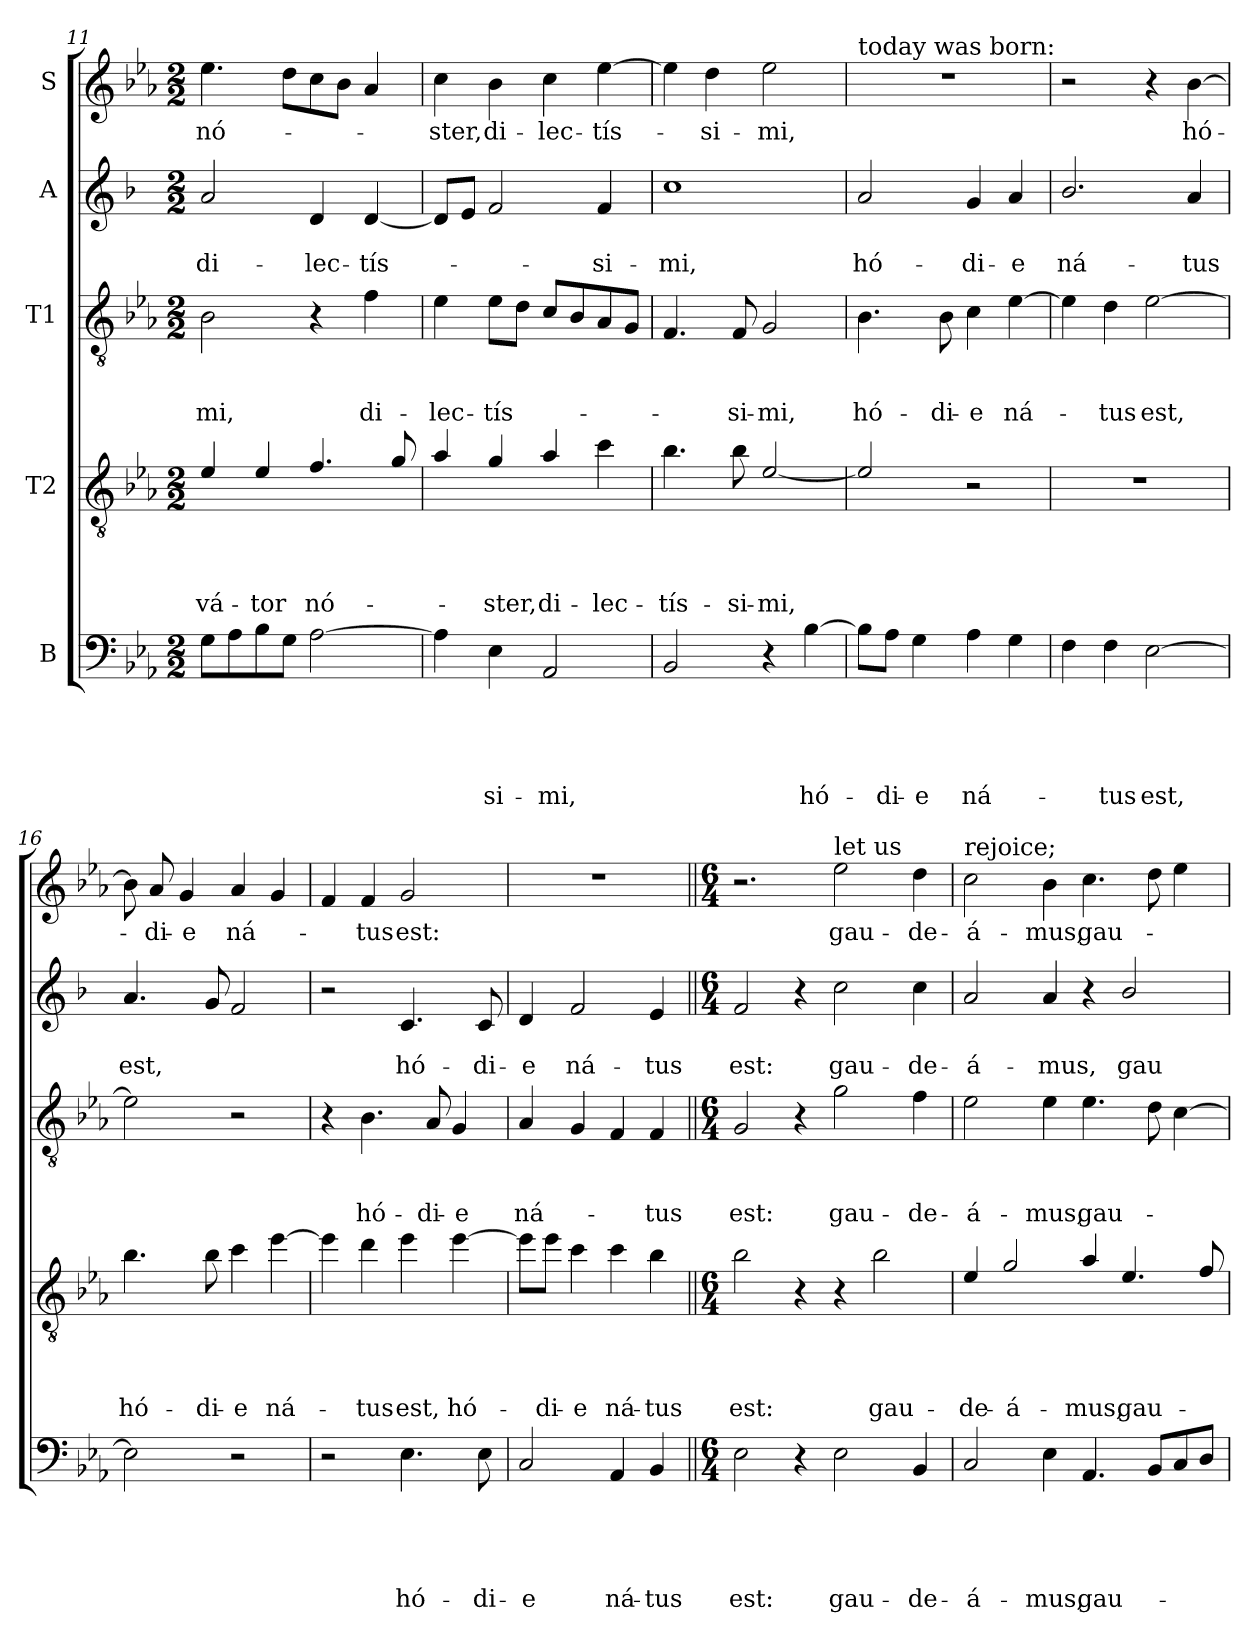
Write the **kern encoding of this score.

**kern	**text	**text	**text	**text	**text	**kern	**text	**text	**text	**text	**kern	**text	**text	**text	**kern	**text	**text	**kern	**text
*part5	*part5	*part5	*part5	*part5	*part5	*part4	*part4	*part4	*part4	*part4	*part3	*part3	*part3	*part3	*part2	*part2	*part2	*part1	*part1
*staff5	*staff5	*staff5	*staff5	*staff5	*staff5	*staff4	*staff4	*staff4	*staff4	*staff4	*staff3	*staff3	*staff3	*staff3	*staff2	*staff2	*staff2	*staff1	*staff1
*I"B	*	*	*	*	*	*I"T2	*	*	*	*	*I"T1	*	*	*	*I"A	*	*	*I"S	*
!!LO:LB:g=z
*clefF4	*	*	*	*	*	*clefGv2	*	*	*	*	*clefGv2	*	*	*	*clefG2	*	*	*clefG2	*
*	*	*	*	*	*	*ITrd8c14	*	*	*	*	*	*	*	*	*ITrd1c2	*	*	*	*
*k[b-e-a-]	*	*	*	*	*	*k[b-e-a-]	*	*	*	*	*k[b-e-a-]	*	*	*	*k[b-e-a-]	*	*	*k[b-e-a-]	*
*E-:	*	*	*	*	*	*E-:	*	*	*	*	*E-:	*	*	*	*E-:	*	*	*E-:	*
*M2/2	*	*	*	*	*	*M2/2	*	*	*	*	*M2/2	*	*	*	*M2/2	*	*	*M2/2	*
=11	=11	=11	=11	=11	=11	=11	=11	=11	=11	=11	=11	=11	=11	=11	=11	=11	=11	=11	=11
!	!	!	!	!	!	!	!	!	!	!LO:LY:b	!	!	!	!LO:LY:b	!	!	!LO:LY:b	!	!LO:LY:b
8G\L	.	.	.	.	.	4E-/	.	.	.	-vá-	2B-\	.	.	-mi,	2g/	.	di-	4.ee-\	nó-
8A-\	.	.	.	.	.	.	.	.	.	.	.	.	.	.	.	.	.	.	.
!	!	!	!	!	!	!	!	!	!	!LO:LY:b	!	!	!	!	!	!	!	!	!
8B-\	.	.	.	.	.	4E-/	.	.	.	-tor	.	.	.	.	.	.	.	.	.
8G\J	.	.	.	.	.	.	.	.	.	.	.	.	.	.	.	.	.	8dd\L	.
!	!	!	!	!	!	!	!	!	!	!LO:LY:b	!	!	!	!	!	!	!LO:LY:b	!	!
[2A-\	.	.	.	.	.	4.F/	.	.	.	nó-	4r	.	.	.	4c/	.	-lec-	8cc\	.
.	.	.	.	.	.	.	.	.	.	.	.	.	.	.	.	.	.	8b-\J	.
!	!	!	!	!	!	!	!	!	!	!	!	!	!	!LO:LY:b	!	!	!LO:LY:b	!	!
.	.	.	.	.	.	.	.	.	.	.	4f\	.	.	di-	[4c/	.	-tís-	4a-/	.
.	.	.	.	.	.	8G/	.	.	.	.	.	.	.	.	.	.	.	.	.
=12	=12	=12	=12	=12	=12	=12	=12	=12	=12	=12	=12	=12	=12	=12	=12	=12	=12	=12	=12
!	!	!	!	!	!	!	!	!	!	!	!	!	!	!LO:LY:b	!	!	!	!	!LO:LY:b
4A-\]	.	.	.	.	.	4A-/	.	.	.	.	4e-\	.	.	-lec-	8c/L]	.	.	4cc\	-ster,
.	.	.	.	.	.	.	.	.	.	.	.	.	.	.	8d/J	.	.	.	.
!	!	!	!	!	!LO:LY:b	!	!	!	!	!LO:LY:b	!	!	!	!LO:LY:b	!	!	!	!	!LO:LY:b
4E-\	.	.	.	.	-si-	4G/	.	.	.	-ster,	8e-\L	.	.	-tís-	2e-/	.	.	4b-\	di-
.	.	.	.	.	.	.	.	.	.	.	8d\J	.	.	.	.	.	.	.	.
!	!	!	!	!	!LO:LY:b	!	!	!	!	!LO:LY:b	!	!	!	!	!	!	!	!	!LO:LY:b
2AA-/	.	.	.	.	-mi,	4A-/	.	.	.	di-	8c/L	.	.	.	.	.	.	4cc\	-lec-
.	.	.	.	.	.	.	.	.	.	.	8B-/	.	.	.	.	.	.	.	.
!	!	!	!	!	!	!	!	!	!	!LO:LY:b	!	!	!	!	!	!	!LO:LY:b	!	!LO:LY:b
.	.	.	.	.	.	4c\	.	.	.	-lec-	8A-/	.	.	.	4e-/	.	-si-	[4ee-\	-tís-
.	.	.	.	.	.	.	.	.	.	.	8G/J	.	.	.	.	.	.	.	.
=13	=13	=13	=13	=13	=13	=13	=13	=13	=13	=13	=13	=13	=13	=13	=13	=13	=13	=13	=13
!	!	!	!	!	!	!	!	!	!	!LO:LY:b	!	!	!	!	!	!	!LO:LY:b	!	!
2BB-/	.	.	.	.	.	4.B-\	.	.	.	-tís-	4.F/	.	.	.	1b-	.	-mi,	4ee-\]	.
!	!	!	!	!	!	!	!	!	!	!	!	!	!	!	!	!	!	!	!LO:LY:b
.	.	.	.	.	.	.	.	.	.	.	.	.	.	.	.	.	.	4dd\	-si-
!	!	!	!	!	!	!	!	!	!	!LO:LY:b	!	!	!	!LO:LY:b	!	!	!	!	!
.	.	.	.	.	.	8B-\	.	.	.	-si-	8F/	.	.	-si-	.	.	.	.	.
!	!	!	!	!	!	!	!	!	!	!LO:LY:b	!	!	!	!LO:LY:b	!	!	!	!	!LO:LY:b
4r	.	.	.	.	.	[2E-/	.	.	.	-mi,	2G/	.	.	-mi,	.	.	.	2ee-\	-mi,
!	!	!	!	!	!LO:LY:b	!	!	!	!	!	!	!	!	!	!	!	!	!	!
[4B-\	.	.	.	.	hó-	.	.	.	.	.	.	.	.	.	.	.	.	.	.
=14	=14	=14	=14	=14	=14	=14	=14	=14	=14	=14	=14	=14	=14	=14	=14	=14	=14	=14	=14
!	!	!	!	!	!	!	!	!	!	!	!	!	!	!	!	!	!	!LO:TX:a:t=today was born&colon;	!
!	!	!	!	!	!	!	!	!	!	!	!	!	!	!LO:LY:b	!	!	!LO:LY:b	!	!
8B-\L]	.	.	.	.	.	2E-/]	.	.	.	.	4.B-\	.	.	hó-	2g/	.	hó-	1r	.
!	!	!	!	!	!LO:LY:b	!	!	!	!	!	!	!	!	!	!	!	!	!	!
8A-\J	.	.	.	.	-di-	.	.	.	.	.	.	.	.	.	.	.	.	.	.
!	!	!	!	!	!LO:LY:b	!	!	!	!	!	!	!	!	!	!	!	!	!	!
4G\	.	.	.	.	-e	.	.	.	.	.	.	.	.	.	.	.	.	.	.
!	!	!	!	!	!	!	!	!	!	!	!	!	!	!LO:LY:b	!	!	!	!	!
.	.	.	.	.	.	.	.	.	.	.	8B-\	.	.	-di-	.	.	.	.	.
!	!	!	!	!	!LO:LY:b	!	!	!	!	!	!	!	!	!LO:LY:b	!	!	!LO:LY:b	!	!
4A-\	.	.	.	.	ná-	2r	.	.	.	.	4c\	.	.	-e	4f/	.	-di-	.	.
!	!	!	!	!	!	!	!	!	!	!	!	!	!	!LO:LY:b	!	!	!LO:LY:b	!	!
4G\	.	.	.	.	.	.	.	.	.	.	[4e-\	.	.	ná-	4g/	.	-e	.	.
=15	=15	=15	=15	=15	=15	=15	=15	=15	=15	=15	=15	=15	=15	=15	=15	=15	=15	=15	=15
!	!	!	!	!	!	!	!	!	!	!	!	!	!	!	!	!	!LO:LY:b	!	!
4F\	.	.	.	.	.	1r	.	.	.	.	4e-\]	.	.	.	2.a-/	.	ná-	2r	.
!	!	!	!	!	!LO:LY:b	!	!	!	!	!	!	!	!	!LO:LY:b	!	!	!	!	!
4F\	.	.	.	.	-tus	.	.	.	.	.	4d\	.	.	-tus	.	.	.	.	.
!	!	!	!	!	!LO:LY:b	!	!	!	!	!	!	!	!	!LO:LY:b	!	!	!	!	!
[2E-\	.	.	.	.	est,	.	.	.	.	.	[2e-\	.	.	est,	.	.	.	4r	.
!	!	!	!	!	!	!	!	!	!	!	!	!	!	!	!	!	!LO:LY:b	!	!LO:LY:b
.	.	.	.	.	.	.	.	.	.	.	.	.	.	.	4g/	.	-tus	[4b-\	hó-
!!LO:PB:g=z
=16	=16	=16	=16	=16	=16	=16	=16	=16	=16	=16	=16	=16	=16	=16	=16	=16	=16	=16	=16
!	!	!	!	!	!	!	!	!	!	!LO:LY:b	!	!	!	!	!	!	!LO:LY:b	!	!
2E-\]	.	.	.	.	.	4.B-\	.	.	.	hó-	2e-\]	.	.	.	4.g/	.	est,	8b-\]	.
!	!	!	!	!	!	!	!	!	!	!	!	!	!	!	!	!	!	!	!LO:LY:b
.	.	.	.	.	.	.	.	.	.	.	.	.	.	.	.	.	.	8a-/	-di-
!	!	!	!	!	!	!	!	!	!	!	!	!	!	!	!	!	!	!	!LO:LY:b
.	.	.	.	.	.	.	.	.	.	.	.	.	.	.	.	.	.	4g/	-e
!	!	!	!	!	!	!	!	!	!	!LO:LY:b	!	!	!	!	!	!	!	!	!
.	.	.	.	.	.	8B-\	.	.	.	-di-	.	.	.	.	8f/	.	.	.	.
!	!	!	!	!	!	!	!	!	!	!LO:LY:b	!	!	!	!	!	!	!	!	!LO:LY:b
2r	.	.	.	.	.	4c\	.	.	.	-e	2r	.	.	.	2e-/	.	.	4a-/	ná-
!	!	!	!	!	!	!	!	!	!	!LO:LY:b	!	!	!	!	!	!	!	!	!
.	.	.	.	.	.	[4e-\	.	.	.	ná-	.	.	.	.	.	.	.	4g/	.
=17	=17	=17	=17	=17	=17	=17	=17	=17	=17	=17	=17	=17	=17	=17	=17	=17	=17	=17	=17
2r	.	.	.	.	.	4e-\]	.	.	.	.	4r	.	.	.	2r	.	.	4f/	.
!	!	!	!	!	!	!	!	!	!	!LO:LY:b	!	!	!	!LO:LY:b	!	!	!	!	!LO:LY:b
.	.	.	.	.	.	4d\	.	.	.	-tus	4.B-\	.	.	hó-	.	.	.	4f/	-tus
!	!	!	!	!	!LO:LY:b	!	!	!	!	!LO:LY:b	!	!	!	!	!	!	!LO:LY:b	!	!LO:LY:b
4.E-\	.	.	.	.	hó-	4e-\	.	.	.	est,	.	.	.	.	4.B-/	.	hó-	2g/	est:
!	!	!	!	!	!	!	!	!	!	!	!	!	!	!LO:LY:b	!	!	!	!	!
.	.	.	.	.	.	.	.	.	.	.	8A-/	.	.	-di-	.	.	.	.	.
!	!	!	!	!	!	!	!	!	!	!LO:LY:b	!	!	!	!LO:LY:b	!	!	!	!	!
.	.	.	.	.	.	[4e-\	.	.	.	hó-	4G/	.	.	-e	.	.	.	.	.
!	!	!	!	!	!LO:LY:b	!	!	!	!	!	!	!	!	!	!	!	!LO:LY:b	!	!
8E-\	.	.	.	.	-di-	.	.	.	.	.	.	.	.	.	8B-/	.	-di-	.	.
=18	=18	=18	=18	=18	=18	=18	=18	=18	=18	=18	=18	=18	=18	=18	=18	=18	=18	=18	=18
!	!	!	!	!	!LO:LY:b	!	!	!	!	!	!	!	!	!LO:LY:b	!	!	!LO:LY:b	!	!
2C/	.	.	.	.	-e	8e-\L]	.	.	.	.	4A-/	.	.	ná-	4c/	.	-e	1r	.
!	!	!	!	!	!	!	!	!	!	!LO:LY:b	!	!	!	!	!	!	!	!	!
.	.	.	.	.	.	8e-\J	.	.	.	-di-	.	.	.	.	.	.	.	.	.
!	!	!	!	!	!	!	!	!	!	!LO:LY:b	!	!	!	!	!	!	!LO:LY:b	!	!
.	.	.	.	.	.	4c\	.	.	.	-e	4G/	.	.	.	2e-/	.	ná-	.	.
!	!	!	!	!	!LO:LY:b	!	!	!	!	!LO:LY:b	!	!	!	!	!	!	!	!	!
4AA-/	.	.	.	.	ná-	4c\	.	.	.	ná-	4F/	.	.	.	.	.	.	.	.
!	!	!	!	!	!LO:LY:b	!	!	!	!	!LO:LY:b	!	!	!	!LO:LY:b	!	!	!LO:LY:b	!	!
4BB-/	.	.	.	.	-tus	4B-\	.	.	.	-tus	4F/	.	.	-tus	4d/	.	-tus	.	.
=19||	=19||	=19||	=19||	=19||	=19||	=19||	=19||	=19||	=19||	=19||	=19||	=19||	=19||	=19||	=19||	=19||	=19||	=19||	=19||
*M6/4	*	*	*	*	*	*M6/4	*	*	*	*	*M6/4	*	*	*	*M6/4	*	*	*M6/4	*
!	!	!	!	!	!LO:LY:b	!	!	!	!	!LO:LY:b	!	!	!	!LO:LY:b	!	!	!LO:LY:b	!	!
2E-\	.	.	.	.	est:	2B-\	.	.	.	est:	2G/	.	.	est:	2e-/	.	est:	2.r	.
4r	.	.	.	.	.	4r	.	.	.	.	4r	.	.	.	4r	.	.	.	.
!	!	!	!	!	!	!	!	!	!	!	!	!	!	!	!	!	!	!LO:TX:a:t=let us	!
!	!	!	!	!	!LO:LY:b	!	!	!	!	!	!	!	!	!LO:LY:b	!	!	!LO:LY:b	!	!LO:LY:b
2E-\	.	.	.	.	gau-	4r	.	.	.	.	2g\	.	.	gau-	2b-\	.	gau-	2ee-\	gau-
!	!	!	!	!	!	!	!	!	!	!LO:LY:b	!	!	!	!	!	!	!	!	!
.	.	.	.	.	.	2B-\	.	.	.	gau-	.	.	.	.	.	.	.	.	.
!	!	!	!	!	!LO:LY:b	!	!	!	!	!	!	!	!	!LO:LY:b	!	!	!LO:LY:b	!	!LO:LY:b
4BB-/	.	.	.	.	-de-	.	.	.	.	.	4f\	.	.	-de-	4b-\	.	-de-	4dd\	-de-
!!LO:LB:g=z
=20	=20	=20	=20	=20	=20	=20	=20	=20	=20	=20	=20	=20	=20	=20	=20	=20	=20	=20	=20
!	!	!	!	!	!	!	!	!	!	!	!	!	!	!	!	!	!	!LO:TX:a:t=rejoice;	!
!	!	!	!	!	!LO:LY:b	!	!	!	!	!LO:LY:b	!	!	!	!LO:LY:b	!	!	!LO:LY:b	!	!LO:LY:b
2C/	.	.	.	.	-á-	4E-/	.	.	.	-de-	2e-\	.	.	-á-	2g/	.	-á-	2cc\	-á-
!	!	!	!	!	!	!	!	!	!	!LO:LY:b	!	!	!	!	!	!	!	!	!
.	.	.	.	.	.	2G/	.	.	.	-á-	.	.	.	.	.	.	.	.	.
!	!	!	!	!	!LO:LY:b	!	!	!	!	!	!	!	!	!LO:LY:b	!	!	!LO:LY:b	!	!LO:LY:b
4E-\	.	.	.	.	-mus,	.	.	.	.	.	4e-\	.	.	-mus,	4g/	.	-mus,	4b-\	-mus,
!	!	!	!	!	!LO:LY:b	!	!	!	!	!LO:LY:b	!	!	!	!LO:LY:b	!	!	!	!	!LO:LY:b
4.AA-/	.	.	.	.	gau-	4A-/	.	.	.	-mus,	4.e-\	.	.	gau-	4r	.	.	4.cc\	gau-
!	!	!	!	!	!	!	!	!	!	!LO:LY:b	!	!	!	!	!	!	!LO:LY:b	!	!
.	.	.	.	.	.	4.E-/	.	.	.	gau-	.	.	.	.	2a-/	.	gau-	.	.
8BB-/L	.	.	.	.	.	.	.	.	.	.	8d\	.	.	.	.	.	.	8dd\	.
8C/	.	.	.	.	.	.	.	.	.	.	[4c\	.	.	.	.	.	.	4ee-\	.
8D/J	.	.	.	.	.	8F/	.	.	.	.	.	.	.	.	.	.	.	.	.
=	=	=	=	=	=	=	=	=	=	=	=	=	=	=	=	=	=	=	=
*-	*-	*-	*-	*-	*-	*-	*-	*-	*-	*-	*-	*-	*-	*-	*-	*-	*-	*-	*-
